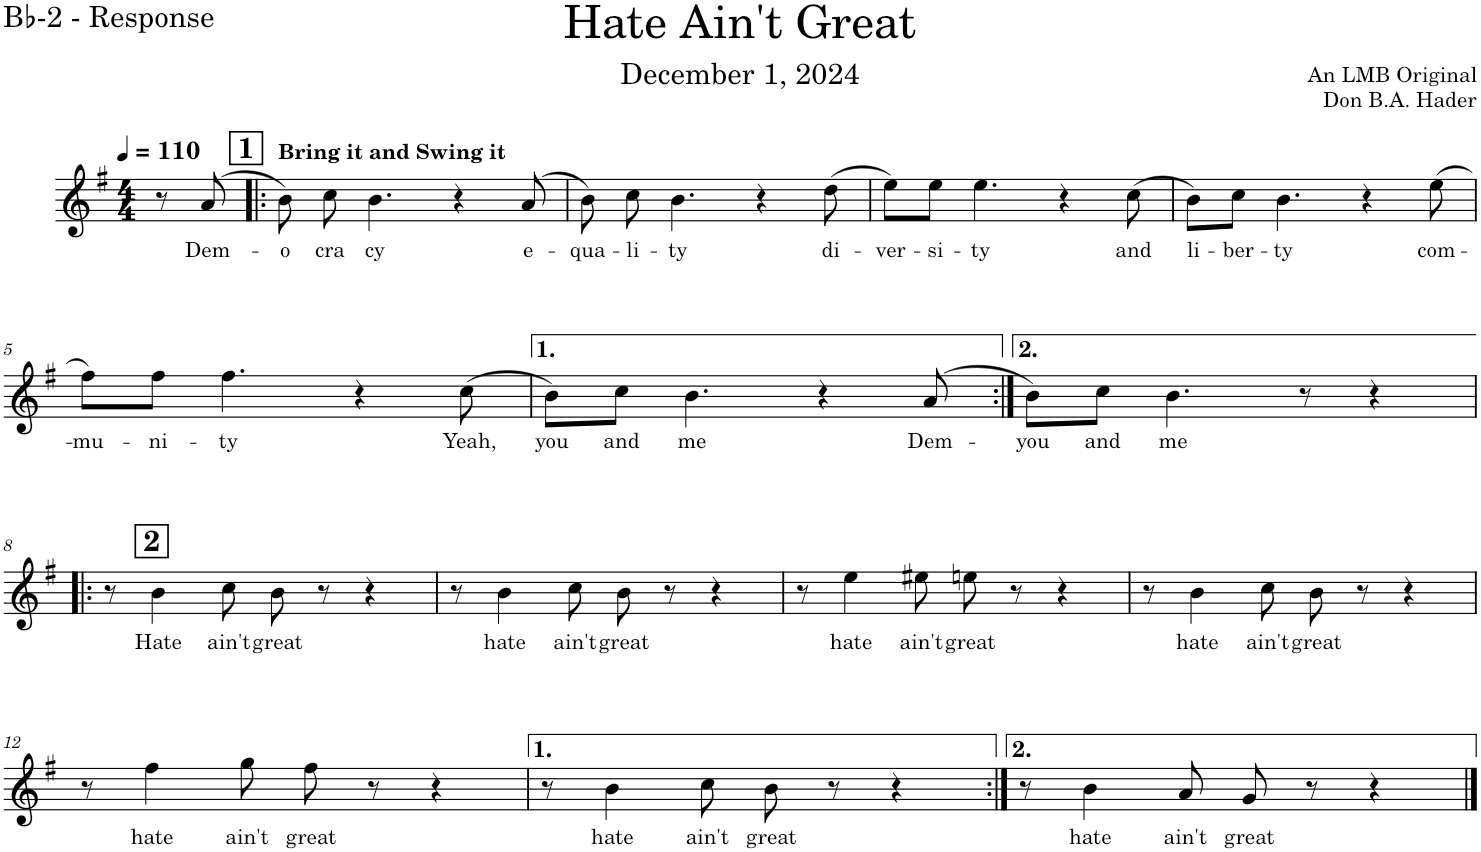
**kern	**text
*part1	*part1
*staff1	*staff1
*I"Bb-2 - Call	*
*I'Bb-2 (C)	*
*clefG2	*
*Trd8c14	*
*k[f#]	*
*M4/4	*
*MM110	*
=	=
8r	.
!	!LO:LY:b
(8a/	Dem-
!!LO:REH:place=s1:a:B:cj:fs=14:t=1
=1!|:	=1!|:
!LO:TX:a:B:t=Bring it and Swing it	!
!	!LO:LY:b
8b\)	-o
!	!LO:LY:b
8cc\	-cra
!	!LO:LY:b
4.b\	-cy
4r	.
!	!LO:LY:b
(8a/	e-
=2	=2
!	!LO:LY:b
8b\)	-qua-
!	!LO:LY:b
8cc\	-li-
!	!LO:LY:b
4.b\	-ty
4r	.
!	!LO:LY:b
(8dd\	di-
=3	=3
!	!LO:LY:b
8ee\L)	-ver-
!	!LO:LY:b
8ee\J	-si-
!	!LO:LY:b
4.ee\	-ty
4r	.
!	!LO:LY:b
(8cc\	and
=4	=4
!	!LO:LY:b
8b\L)	li-
!	!LO:LY:b
8cc\J	-ber-
!	!LO:LY:b
4.b\	-ty
4r	.
!	!LO:LY:b
(8ee\	com-
!!LO:LB:g=z
=5	=5
!	!LO:LY:b
8ff#\L)	-mu-
!	!LO:LY:b
8ff#\J	-ni-
!	!LO:LY:b
4.ff#\	-ty
4r	.
!	!LO:LY:b
(8cc\	Yeah,
=6	=6
!	!LO:LY:b
8b\L)	you
!	!LO:LY:b
8cc\J	and
!	!LO:LY:b
4.b\	me
4r	.
!	!LO:LY:b
(>8a/	Dem-
=7:|!	=7:|!
!	!LO:LY:b
8b\L)	-you
!	!LO:LY:b
8cc\J	and
!	!LO:LY:b
4.b\	me
8r	.
4r	.
!!LO:LB:g=z
!!LO:REH:place=s1:a:B:cj:fs=14:t=2:qo=0.5
=8!|:	=8!|:
8r	.
!	!LO:LY:b
4b\	Hate
!	!LO:LY:b
8cc\	ain't
!	!LO:LY:b
8b\	great
8r	.
4r	.
=9	=9
8r	.
!	!LO:LY:b
4b\	hate
!	!LO:LY:b
8cc\	ain't
!	!LO:LY:b
8b\	great
8r	.
4r	.
=10	=10
8r	.
!	!LO:LY:b
4ee\	hate
!	!LO:LY:b
8ee#X\	ain't
!	!LO:LY:b
8een\	great
8r	.
4r	.
=11	=11
8r	.
!	!LO:LY:b
4b\	hate
!	!LO:LY:b
8cc\	ain't
!	!LO:LY:b
8b\	great
8r	.
4r	.
!!LO:LB:g=z
=12	=12
8r	.
!	!LO:LY:b
4ff#\	hate
!	!LO:LY:b
8gg\	ain't
!	!LO:LY:b
8ff#\	great
8r	.
4r	.
=13	=13
8r	.
!	!LO:LY:b
4b\	hate
!	!LO:LY:b
8cc\	ain't
!	!LO:LY:b
8b\	great
8r	.
4r	.
=14:|!	=14:|!
8r	.
!	!LO:LY:b
4b\	hate
!	!LO:LY:b
8a/	ain't
!	!LO:LY:b
8g/	great
8r	.
4r	.
==	==
*-	*-
